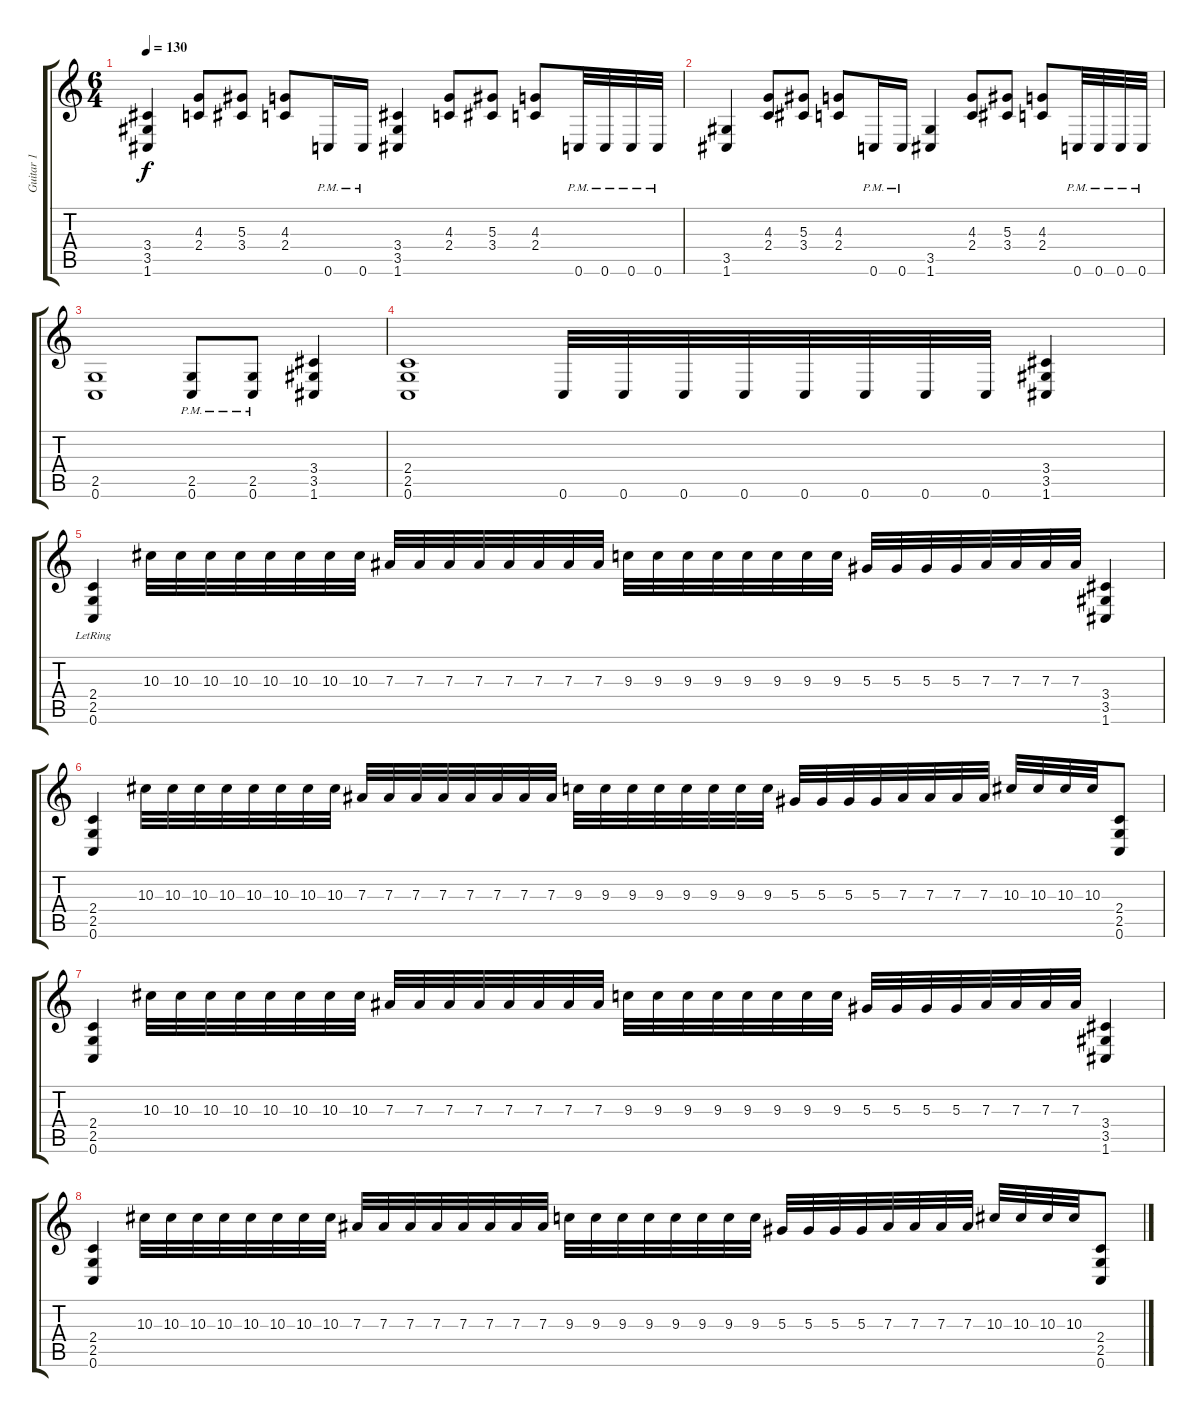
\track ("Guitar 1" "Guitar 1") {instrument distortionguitar}
\staff {score tabs}
\tuning (C4 G3 Eb3 Bb2 F2 C2) {hide}
\ts (6 4)
\tempo 130
\clef g2
\ks c
(3.4 3.5 1.6).4{dy f} (4.3 2.4).8 (5.3 3.4).8 (4.3 2.4).8 0.6{pm}.16 0.6{pm}.16 (3.4 3.5 1.6).4 (4.3 2.4).8 (5.3 3.4).8 (4.3 2.4).8 0.6{pm}.32 0.6{pm}.32 0.6{pm}.32 0.6{pm}.32 |
(3.5 1.6).4 (4.3 2.4).8 (5.3 3.4).8 (4.3 2.4).8 0.6{pm}.16 0.6{pm}.16 (3.5 1.6).4 (4.3 2.4).8 (5.3 3.4).8 (4.3 2.4).8 0.6{pm}.32 0.6{pm}.32 0.6{pm}.32 0.6{pm}.32 |
(2.5 0.6).1 (2.5{pm} 0.6{pm}).8 (2.5{pm} 0.6{pm}).8 (3.4 3.5 1.6).4 |
(2.4 2.5 0.6).1 0.6.32 0.6.32 0.6.32 0.6.32 0.6.32 0.6.32 0.6.32 0.6.32 (3.4 3.5 1.6).4 |
(2.4{lr} 2.5{lr} 0.6{lr}).4 10.3.32 10.3.32 10.3.32 10.3.32 10.3.32 10.3.32 10.3.32 10.3.32 7.3.32 7.3.32 7.3.32 7.3.32 7.3.32 7.3.32 7.3.32 7.3.32 9.3.32 9.3.32 9.3.32 9.3.32 9.3.32 9.3.32 9.3.32 9.3.32 5.3.32 5.3.32 5.3.32 5.3.32 7.3.32 7.3.32 7.3.32 7.3.32 (3.4 3.5 1.6).4 |
(2.4 2.5 0.6).4 10.3.32 10.3.32 10.3.32 10.3.32 10.3.32 10.3.32 10.3.32 10.3.32 7.3.32 7.3.32 7.3.32 7.3.32 7.3.32 7.3.32 7.3.32 7.3.32 9.3.32 9.3.32 9.3.32 9.3.32 9.3.32 9.3.32 9.3.32 9.3.32 5.3.32 5.3.32 5.3.32 5.3.32 7.3.32 7.3.32 7.3.32 7.3.32 10.3.32 10.3.32 10.3.32 10.3.32 (2.4 2.5 0.6).8 |
(2.4 2.5 0.6).4 10.3.32 10.3.32 10.3.32 10.3.32 10.3.32 10.3.32 10.3.32 10.3.32 7.3.32 7.3.32 7.3.32 7.3.32 7.3.32 7.3.32 7.3.32 7.3.32 9.3.32 9.3.32 9.3.32 9.3.32 9.3.32 9.3.32 9.3.32 9.3.32 5.3.32 5.3.32 5.3.32 5.3.32 7.3.32 7.3.32 7.3.32 7.3.32 (3.4 3.5 1.6).4 |
(2.4 2.5 0.6).4 10.3.32 10.3.32 10.3.32 10.3.32 10.3.32 10.3.32 10.3.32 10.3.32 7.3.32 7.3.32 7.3.32 7.3.32 7.3.32 7.3.32 7.3.32 7.3.32 9.3.32 9.3.32 9.3.32 9.3.32 9.3.32 9.3.32 9.3.32 9.3.32 5.3.32 5.3.32 5.3.32 5.3.32 7.3.32 7.3.32 7.3.32 7.3.32 10.3.32 10.3.32 10.3.32 10.3.32 (2.4 2.5 0.6).8
